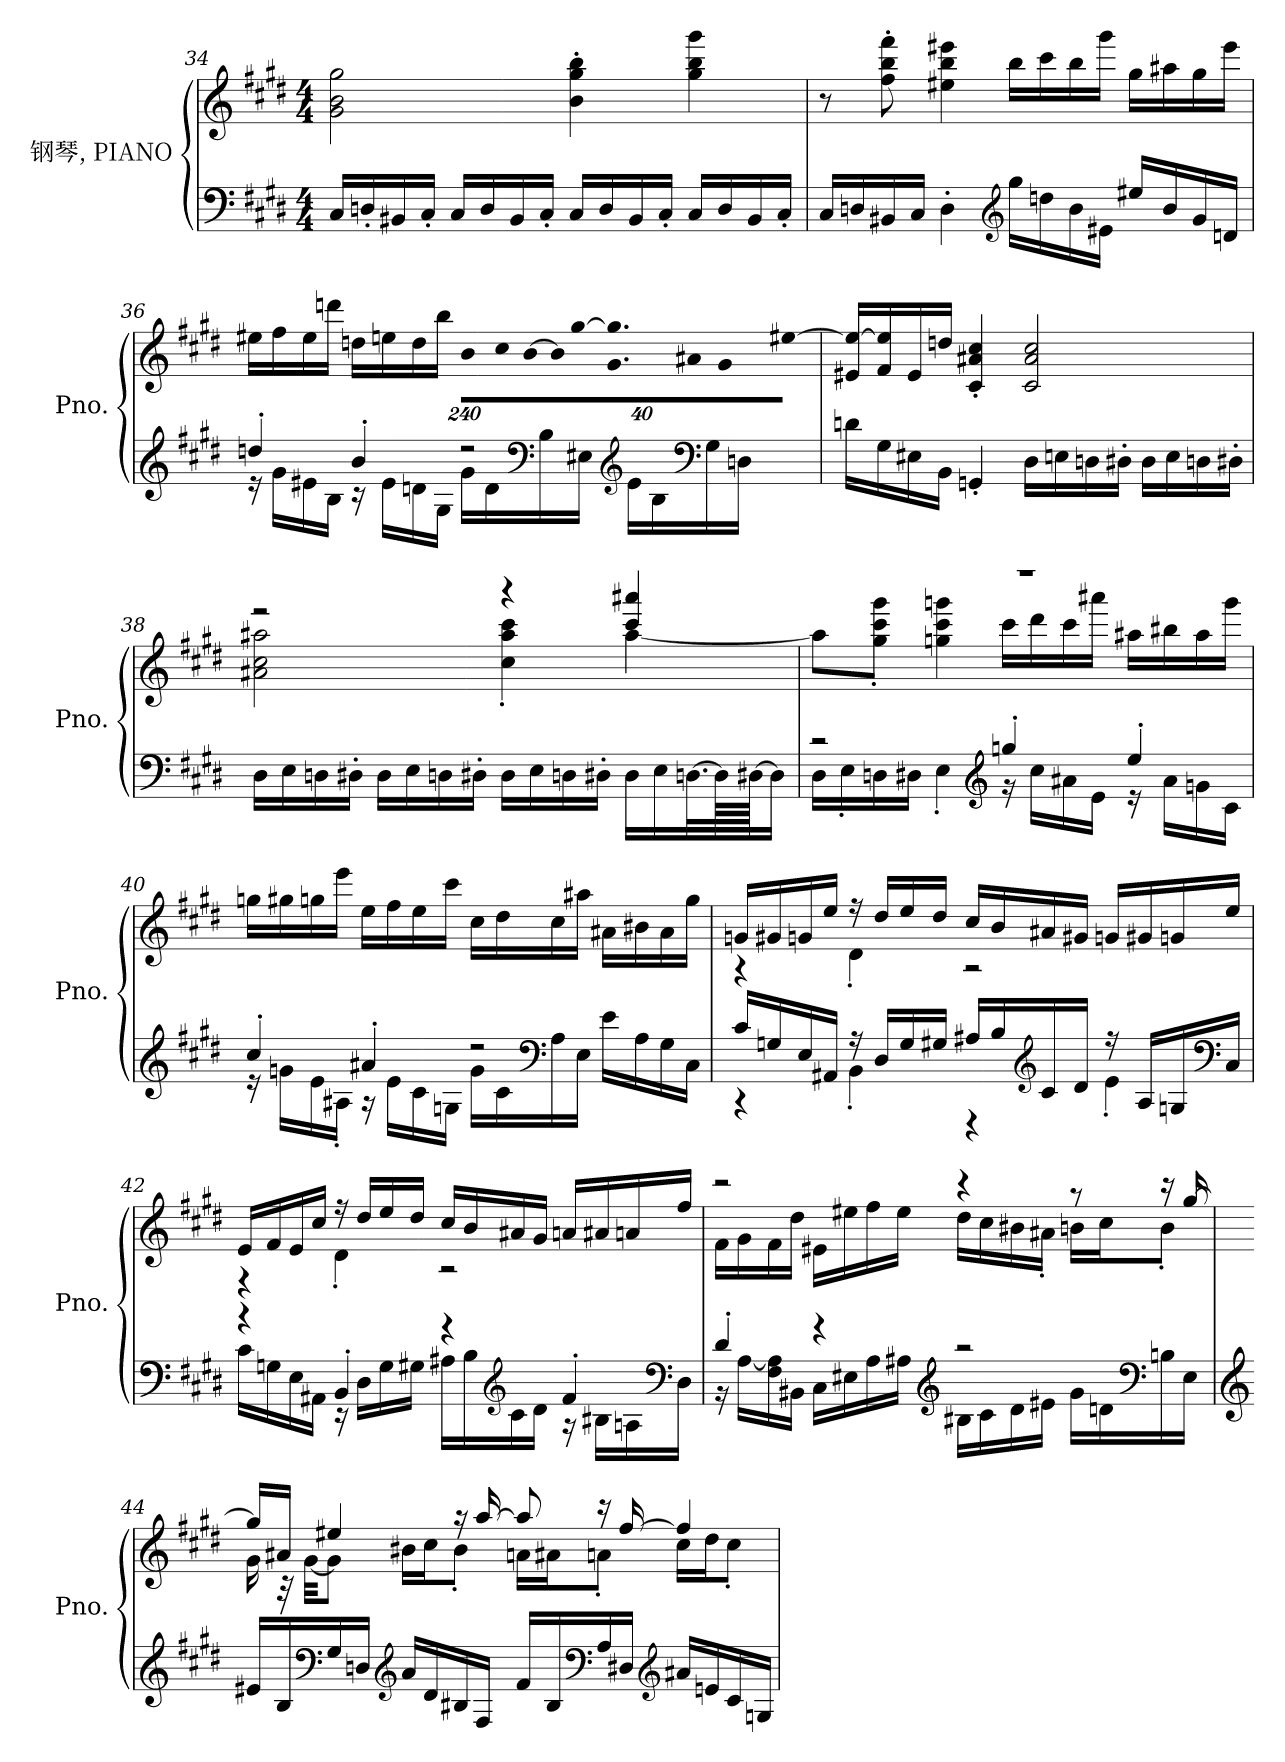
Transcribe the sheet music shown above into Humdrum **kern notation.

**kern	**kern
*part1	*part1
*staff2	*staff1
*I"钢琴, PIANO	*
*I'Pno.	*
!!LO:LB:g=z
*clefF4	*clefG2
*k[f#c#g#d#]	*k[f#c#g#d#]
*M4/4	*M4/4
=34	=34
16C#/LL	2g#\ 2b\ 2gg#\
16Dn'/	.
16BB#X/	.
16C#'/JJ	.
16C#/LL	.
16D/	.
16BB#/	.
16C#'/JJ	.
16C#/LL	4b\' 4gg#\' 4bb\'
16D/	.
16BB#/	.
16C#'/JJ	.
16C#/LL	4gg#\ 4bb\ 4ggg#\
16D/	.
16BB#/	.
16C#'/JJ	.
=35	=35
16C#/LL	8r
16Dn/	.
16BB#X/	8ff#\' 8bb\' 8fff#\'
16C#/JJ	.
4D'\	4ee#X\ 4bb\ 4eee#X\
*clefG2	*
16gg#\LL	16bb\LL
16ddn\	16ccc#\
16b\	16bb\
16e#X\JJ	16ggg#\JJ
16ee#X/LL	16gg#\LL
16b/	16aa#X\
16g#/	16gg#\
16dn/JJ	16eee#\JJ
!!LO:LB:g=z
=36	=36
*^	*
4ddn'/	16r	16ee#X\LL
.	16g#\LL	16ff#\
.	16e#X\	16ee#\
.	16B\JJ	16dddn\JJ
4b'/	16r	16ddn\LL
.	16e#\LL	16een\
.	16dn\	16dd\
.	16G#\JJ	16bb\JJ
*	*	*Xbrackettup
!	!	!LO:N:vis=16
2r	16g#\LL	1920%137b\LL
.	16d\	.
!	!	!LO:N:vis=32
.	.	640%23cc#\L
!	!	!LO:N:vis=32
.	.	[640%23b\
*clefF4	*	*
.	16B\	.
!	!	!LO:N:vis=32
.	.	640%23b\]
!	!	!LO:N:vis=32
.	.	[640%23gg#\J
.	16E#X\JJ	.
!	!	!LO:N:vis=16.
.	.	960%103g#\ 960%103gg#\]
*clefG2	*	*
.	16e#\LL	.
.	16B\	.
!	!	!LO:N:vis=32
.	.	640%23a#X\K
!	!	!LO:N:vis=16
.	.	1920%137g#\
*clefF4	*	*
.	16G#\	.
!	!	!LO:N:vis=16
.	.	[1920%137ee#X\JJ
.	16Dn\JJ	.
960ryy	960ryy	.
*v	*v	*
!!LO:LB:g=z
=37	=37
16dn\LL	16e#X/ 16ee#/_LL
16G#\	16f#/ 16ee#/]
16E#X\	16e#/
16BB\JJ	16ddn/JJ
4GGn'/	4c#/' 4a#X/' 4cc#/'
16D#\LL	2c#/ 2a#/ 2cc#/
16En\	.
16Dn\	.
16D#X'\JJ	.
16D#\LL	.
16E\	.
16Dn\	.
16D#X'\JJ	.
!!LO:PB:g=z
=38	=38
*	*^
16D#\LL	2r	2a#X\ 2cc#\ 2aa#X\
16E\	.	.
16Dn\	.	.
16D#X'\JJ	.	.
16D#\LL	.	.
16E\	.	.
16Dn\	.	.
16D#X'\JJ	.	.
16D#\LL	4r	4cc#\' 4aa#\' 4ccc#\'
16E\	.	.
16Dn\	.	.
16D#X'\JJ	.	.
16D#\LL	4ccc#/ 4aaa#X/	[4aa#\
16E\	.	.
[32.Dn\L	.	.
128D\LL]	.	.
[128D#X\JJJ	.	.
16D#\JJ]	.	.
!!LO:LB:g=z	!!
=39	=39	=39
*^	*	*
2r	16D#\LL	1r	8aa#\L]
.	16E'\	.	.
.	16Dn\	.	8gg#\' 8ccc#\' 8ggg#\'J
.	16D#X\JJ	.	.
.	4E'\	.	4ggn\ 4ccc#\ 4gggn\
*clefG2	*	*	*
4ggn'/	16r	.	16ccc#\LL
.	16cc#\LL	.	16ddd#\
.	16a#X\	.	16ccc#\
.	16e\JJ	.	16aaa#X\JJ
4ee'/	16r	.	16aa#X\LL
.	16a#\LL	.	16bb#X\
.	16gn\	.	16aa#\
.	16c#\JJ	.	16ggg\JJ
*	*	*v	*v
!!LO:LB:g=z
=40	=40	=40
4cc#'/	16r	16ggn\LL
.	16gn\LL	16gg#X\
.	16e\	16ggn\
.	16A#X'\JJ	16eee\JJ
4a#X'/	16r	16ee\LL
.	16e\LL	16ff#\
.	16c#\	16ee\
.	16Gn\JJ	16ccc#\JJ
2r	16g\LL	16cc#\LL
.	16c#\	16dd#\
*clefF4	*	*
.	16A#\	16cc#\
.	16E\JJ	16aa#X\JJ
.	16e\LL	16a#X\LL
.	16A#\	16b#X\
.	16G\	16a#\
.	16C#\JJ	16gg\JJ
!!LO:LB:g=z
=41	=41	=41
*	*	*^
16c#/LL	4r	16gn/LL	4r
16Gn/	.	16g#X/	.
16E/	.	16gn/	.
16AA#X/JJ	.	16ee/JJ	.
16r	4BB'\	16r	4d#'\
16D#/LL	.	16dd#/LL	.
16G/	.	16ee/	.
16G#X/JJ	.	16dd#/JJ	.
16A#X/LL	4r	16cc#/LL	2r
16B/	.	16b/	.
*clefG2	*	*	*
16c#/	.	16a#X/	.
16d#/JJ	.	16g#X/JJ	.
16r	4e'\	16gn/LL	.
16A#/LL	.	16g#X/	.
16Gn/	.	16gn/	.
*clefF4	*	*	*
16C#/JJ	.	16ee/JJ	.
!!LO:LB:g=z	!!
=42	=42	=42	=42
4r	16c#\LL	16e/LL	4r
.	16Gn\	16f#/	.
.	16E\	16e/	.
.	16AA#X\JJ	16cc#/JJ	.
4BB'/	16r	16r	4d#'\
.	16D#\LL	16dd#/LL	.
.	16G\	16ee/	.
.	16G#X\JJ	16dd#/JJ	.
4r	16A#X\LL	16cc#/LL	2r
.	16B\	16b/	.
*clefG2	*	*	*
.	16c#\	16a#X/	.
.	16d#\JJ	16g#/JJ	.
4f#'/	16r	16an/LL	.
.	16B#X\LL	16a#X/	.
.	16An\	16an/	.
*clefF4	*	*	*
.	16D#\JJ	16ff#/JJ	.
!!LO:LB:g=z	!!
=43	=43	=43	=43
4d#'/	16r	2r	16f#\LL
.	[16A\LL	.	16g#\
.	16F#\ 16A\]	.	16f#\
.	16BB#X\JJ	.	16dd#\JJ
4r	16C#\LL	.	16e#X\LL
.	16E#X\	.	16ee#X\
.	16A\	.	16ff#\
.	16A#X\JJ	.	16ee#\JJ
*clefG2	*	*	*
2r	16B#X\LL	4r	16dd#\LL
.	16c#\	.	16cc#\
.	16d#\	.	16b#X\
.	16e#X\JJ	.	16a#X'\JJ
.	16g#\LL	8r	16bn\LL
.	16dn\	.	16cc#\J
*clefF4	*	*	*
.	16Bn\	16r	8b'\J
.	16E#\JJ	[16gg#/	.
*v	*v	*	*
!!LO:PB:g=z	!!
=44	=44	=44
*clefG2	*	*
16e#X/LL	16gg#/LL]	16g#\
16B/	16a#X/JJ	32r
.	.	[32g#\KKL
*clefF4	*	*
16G#/	4ee#X/	8g#\J]
16Dn/JJ	.	.
*clefG2	*	*
16a/LL	.	16b#X\LL
16d#/	.	16cc#\J
16B#X/	16r	8b#'\J
16F#/JJ	[16aa/	.
16f#/LL	8aa/]	16an\LL
16B#/	.	16a#X\J
*clefF4	*	*
16A/	16r	8an'\J
16D#X/JJ	[16ff#/	.
*clefG2	*	*
16a#X/LL	4ff#/]	16cc#\LL
16en/	.	16dd#\J
16c#/	.	8cc#'\J
16Gn/JJ	.	.
*	*v	*v
=	=
*-	*-
